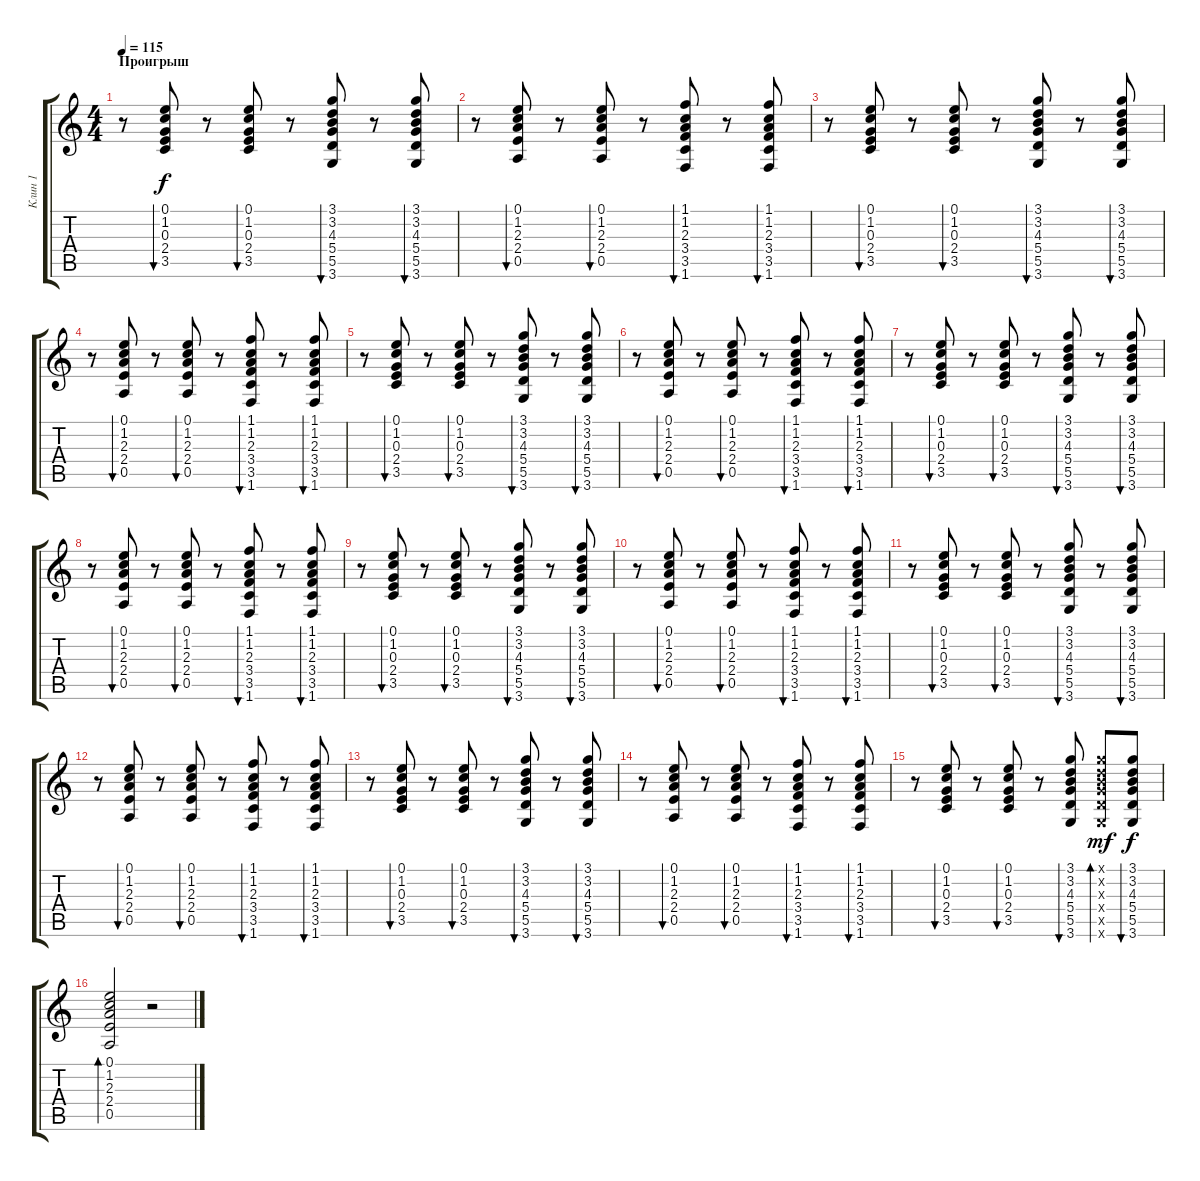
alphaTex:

\track ("Клин 1" "Клин 1") {instrument electricguitarclean}
\staff {score tabs}
\tuning (E4 B3 G3 D3 A2 E2) {hide}
\ts (4 4)
\section ("" "Проигрыш")
\tempo 115
\clef g2
\ks c
r.8{dy f} (0.1 1.2 0.3 2.4 3.5).8{bu 30} r.8 (0.1 1.2 0.3 2.4 3.5).8{bu 30} r.8 (3.1 3.2 4.3 5.4 5.5 3.6).8{bu 30} r.8 (3.1 3.2 4.3 5.4 5.5 3.6).8{bu 30} |
r.8 (0.1 1.2 2.3 2.4 0.5).8{bu 30} r.8 (0.1 1.2 2.3 2.4 0.5).8{bu 30} r.8 (1.1 1.2 2.3 3.4 3.5 1.6).8{bu 30} r.8 (1.1 1.2 2.3 3.4 3.5 1.6).8{bu 30} |
r.8 (0.1 1.2 0.3 2.4 3.5).8{bu 30} r.8 (0.1 1.2 0.3 2.4 3.5).8{bu 30} r.8 (3.1 3.2 4.3 5.4 5.5 3.6).8{bu 30} r.8 (3.1 3.2 4.3 5.4 5.5 3.6).8{bu 30} |
r.8 (0.1 1.2 2.3 2.4 0.5).8{bu 30} r.8 (0.1 1.2 2.3 2.4 0.5).8{bu 30} r.8 (1.1 1.2 2.3 3.4 3.5 1.6).8{bu 30} r.8 (1.1 1.2 2.3 3.4 3.5 1.6).8{bu 30} |
r.8 (0.1 1.2 0.3 2.4 3.5).8{bu 30} r.8 (0.1 1.2 0.3 2.4 3.5).8{bu 30} r.8 (3.1 3.2 4.3 5.4 5.5 3.6).8{bu 30} r.8 (3.1 3.2 4.3 5.4 5.5 3.6).8{bu 30} |
r.8 (0.1 1.2 2.3 2.4 0.5).8{bu 30} r.8 (0.1 1.2 2.3 2.4 0.5).8{bu 30} r.8 (1.1 1.2 2.3 3.4 3.5 1.6).8{bu 30} r.8 (1.1 1.2 2.3 3.4 3.5 1.6).8{bu 30} |
r.8 (0.1 1.2 0.3 2.4 3.5).8{bu 30} r.8 (0.1 1.2 0.3 2.4 3.5).8{bu 30} r.8 (3.1 3.2 4.3 5.4 5.5 3.6).8{bu 30} r.8 (3.1 3.2 4.3 5.4 5.5 3.6).8{bu 30} |
r.8 (0.1 1.2 2.3 2.4 0.5).8{bu 30} r.8 (0.1 1.2 2.3 2.4 0.5).8{bu 30} r.8 (1.1 1.2 2.3 3.4 3.5 1.6).8{bu 30} r.8 (1.1 1.2 2.3 3.4 3.5 1.6).8{bu 30} |
r.8 (0.1 1.2 0.3 2.4 3.5).8{bu 30} r.8 (0.1 1.2 0.3 2.4 3.5).8{bu 30} r.8 (3.1 3.2 4.3 5.4 5.5 3.6).8{bu 30} r.8 (3.1 3.2 4.3 5.4 5.5 3.6).8{bu 30} |
r.8 (0.1 1.2 2.3 2.4 0.5).8{bu 30} r.8 (0.1 1.2 2.3 2.4 0.5).8{bu 30} r.8 (1.1 1.2 2.3 3.4 3.5 1.6).8{bu 30} r.8 (1.1 1.2 2.3 3.4 3.5 1.6).8{bu 30} |
r.8 (0.1 1.2 0.3 2.4 3.5).8{bu 30} r.8 (0.1 1.2 0.3 2.4 3.5).8{bu 30} r.8 (3.1 3.2 4.3 5.4 5.5 3.6).8{bu 30} r.8 (3.1 3.2 4.3 5.4 5.5 3.6).8{bu 30} |
r.8 (0.1 1.2 2.3 2.4 0.5).8{bu 30} r.8 (0.1 1.2 2.3 2.4 0.5).8{bu 30} r.8 (1.1 1.2 2.3 3.4 3.5 1.6).8{bu 30} r.8 (1.1 1.2 2.3 3.4 3.5 1.6).8{bu 30} |
r.8 (0.1 1.2 0.3 2.4 3.5).8{bu 30} r.8 (0.1 1.2 0.3 2.4 3.5).8{bu 30} r.8 (3.1 3.2 4.3 5.4 5.5 3.6).8{bu 30} r.8 (3.1 3.2 4.3 5.4 5.5 3.6).8{bu 30} |
r.8 (0.1 1.2 2.3 2.4 0.5).8{bu 30} r.8 (0.1 1.2 2.3 2.4 0.5).8{bu 30} r.8 (1.1 1.2 2.3 3.4 3.5 1.6).8{bu 30} r.8 (1.1 1.2 2.3 3.4 3.5 1.6).8{bu 30} |
r.8 (0.1 1.2 0.3 2.4 3.5).8{bu 30} r.8 (0.1 1.2 0.3 2.4 3.5).8{bu 30} r.8 (3.1 3.2 4.3 5.4 5.5 3.6).8{bu 30} (3.1{x} 3.2{x} 4.3{x} 5.4{x} 5.5{x} 3.6{x}).8{bd 30 dy mf} (3.1 3.2 4.3 5.4 5.5 3.6).8{bu 30 dy f} |
(0.1 1.2 2.3 2.4 0.5).2{bd 30} r.2
